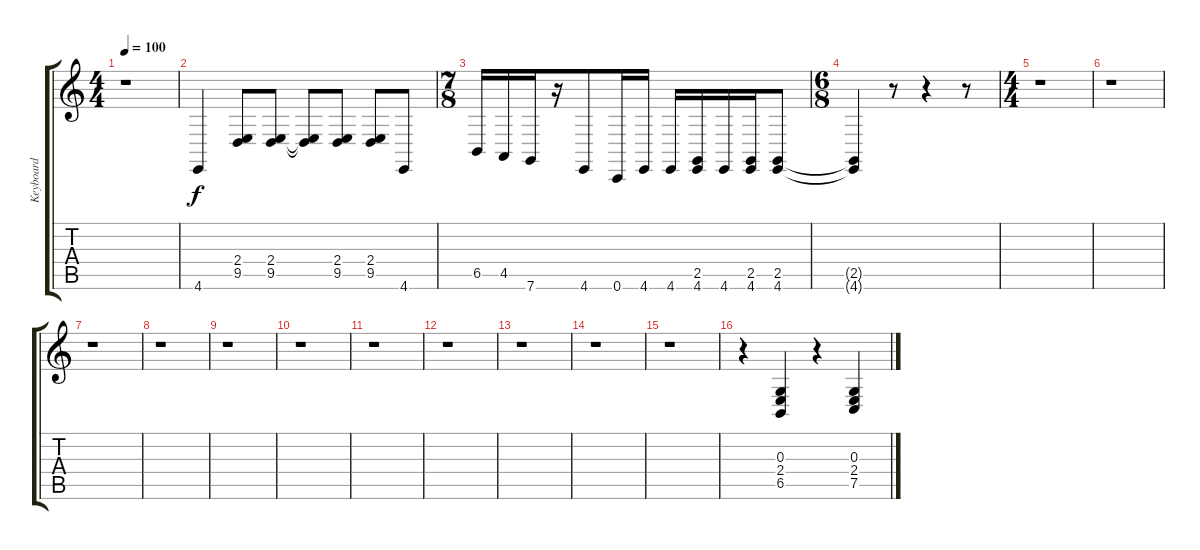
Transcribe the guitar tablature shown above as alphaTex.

\track ("Keyboard" "Keyboard") {instrument acousticgrandpiano}
\staff {score tabs}
\tuning (E4 B3 G3 D3 F2 C2) {hide}
\ts (4 4)
\tempo 100
\clef g2
\ks c
r.1{dy f instrument acousticgrandpiano} |
4.6.4 (2.4 9.5).8 (2.4 9.5).8 (2.4{t} 9.5{t}).8 (2.4 9.5).8 (2.4 9.5).8 4.6.8 |
\ts (7 8)
6.5.16 4.5.16 7.6.16 r.16 4.6.8 0.6.16 4.6.16 4.6.16 (2.5 4.6).16 4.6.16 (2.5 4.6).16 (2.5 4.6).8 |
\ts (6 8)
(2.5{t} 4.6{t}).4 r.8 r.4 r.8 |
\ts (4 4)
r.1 |
r.1 |
r.1 |
r.1 |
r.1 |
r.1 |
r.1 |
r.1 |
r.1 |
r.1 |
r.1 |
r.4 (0.3 2.4 6.5).4 r.4 (0.3 2.4 7.5).4
